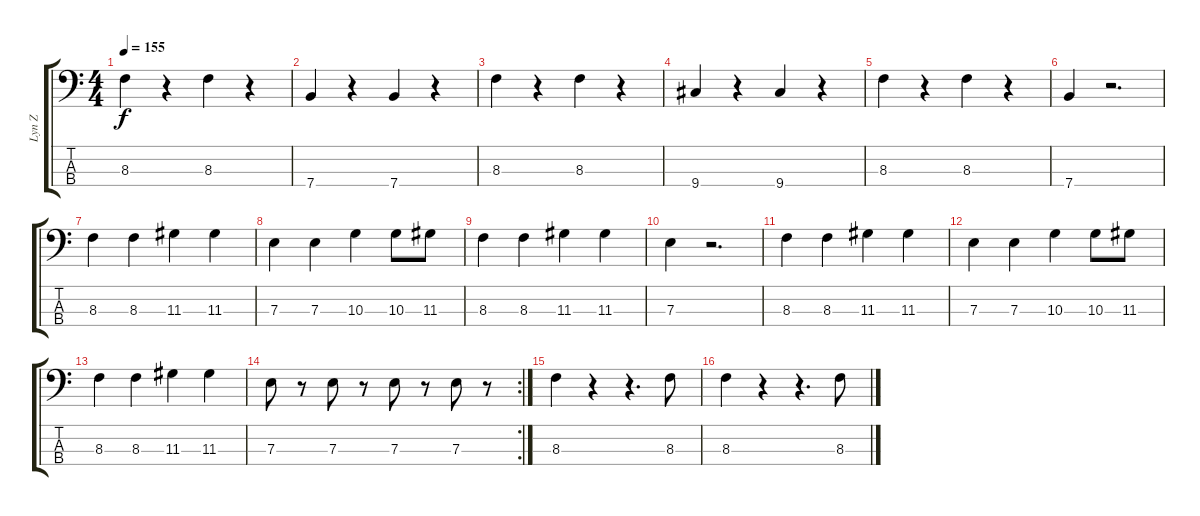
\track ("Lyn Z" "Lyn Z") {instrument electricbasspick}
\staff {score tabs}
\tuning (G2 D2 A1 E1) {hide}
\ts (4 4)
\tempo 155
\clef f4
\ks c
8.3.4{dy f} r.4 8.3.4 r.4 |
7.4.4 r.4 7.4.4 r.4 |
8.3.4 r.4 8.3.4 r.4 |
9.4.4 r.4 9.4.4 r.4 |
8.3.4 r.4 8.3.4 r.4 |
7.4.4 r.2{d} |
8.3.4 8.3.4 11.3.4 11.3.4 |
7.3.4 7.3.4 10.3.4 10.3.8 11.3.8 |
8.3.4 8.3.4 11.3.4 11.3.4 |
7.3.4 r.2{d} |
8.3.4 8.3.4 11.3.4 11.3.4 |
7.3.4 7.3.4 10.3.4 10.3.8 11.3.8 |
8.3.4 8.3.4 11.3.4 11.3.4 |
\rc 2
7.3.8 r.8 7.3.8 r.8 7.3.8 r.8 7.3.8 r.8 |
8.3.4 r.4 r.4{d} 8.3.8 |
8.3.4 r.4 r.4{d} 8.3.8
